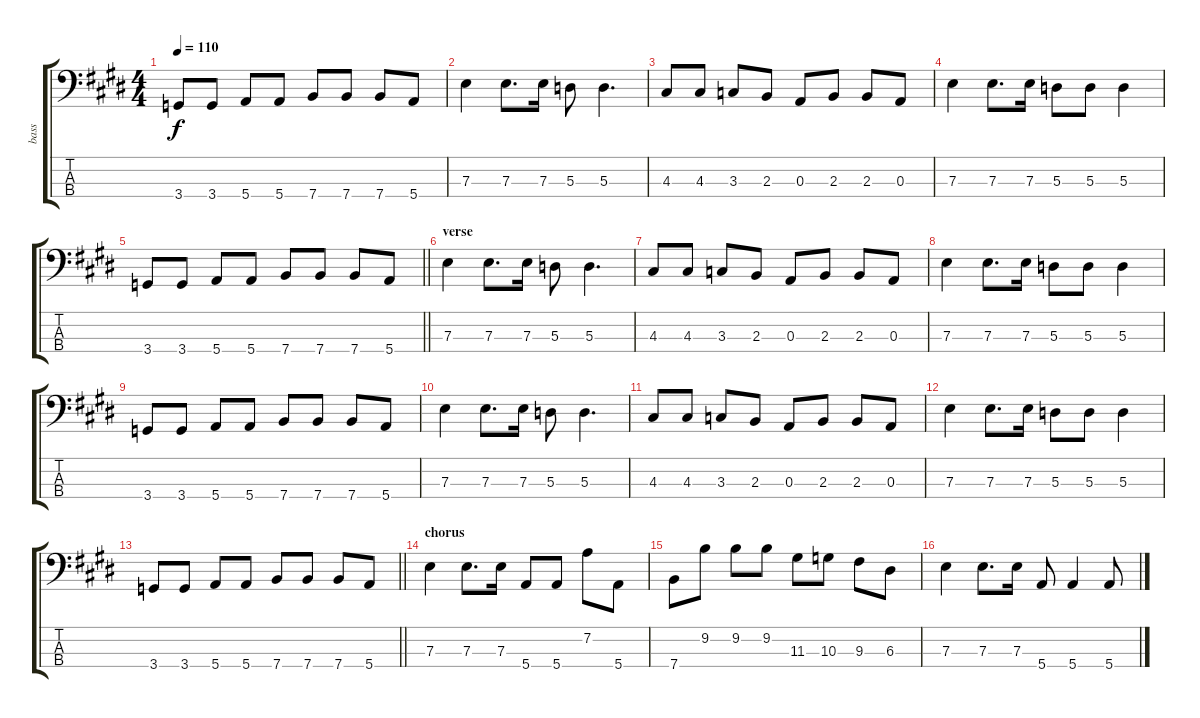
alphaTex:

\track ("bass" "bass") {instrument electricbasspick}
\staff {score tabs}
\tuning (G2 D2 A1 E1) {hide}
\ts (4 4)
\tempo 110
\clef f4
\ks e
3.4.8{dy f} 3.4.8 5.4.8 5.4.8 7.4.8 7.4.8 7.4.8 5.4.8 |
7.3.4 7.3.8{d} 7.3.16 5.3.8 5.3.4{d} |
4.3.8 4.3.8 3.3.8 2.3.8 0.3.8 2.3.8 2.3.8 0.3.8 |
7.3.4 7.3.8{d} 7.3.16 5.3.8 5.3.8 5.3.4 |
\barLineRight lightlight
3.4.8 3.4.8 5.4.8 5.4.8 7.4.8 7.4.8 7.4.8 5.4.8 |
\section ("" "verse")
7.3.4 7.3.8{d} 7.3.16 5.3.8 5.3.4{d} |
4.3.8 4.3.8 3.3.8 2.3.8 0.3.8 2.3.8 2.3.8 0.3.8 |
7.3.4 7.3.8{d} 7.3.16 5.3.8 5.3.8 5.3.4 |
3.4.8 3.4.8 5.4.8 5.4.8 7.4.8 7.4.8 7.4.8 5.4.8 |
7.3.4 7.3.8{d} 7.3.16 5.3.8 5.3.4{d} |
4.3.8 4.3.8 3.3.8 2.3.8 0.3.8 2.3.8 2.3.8 0.3.8 |
7.3.4 7.3.8{d} 7.3.16 5.3.8 5.3.8 5.3.4 |
\barLineRight lightlight
3.4.8 3.4.8 5.4.8 5.4.8 7.4.8 7.4.8 7.4.8 5.4.8 |
\section ("" "chorus")
7.3.4 7.3.8{d} 7.3.16 5.4.8 5.4.8 7.2.8 5.4.8 |
7.4.8 9.2.8 9.2.8 9.2.8 11.3.8 10.3.8 9.3.8 6.3.8 |
7.3.4 7.3.8{d} 7.3.16 5.4.8 5.4.4 5.4.8
